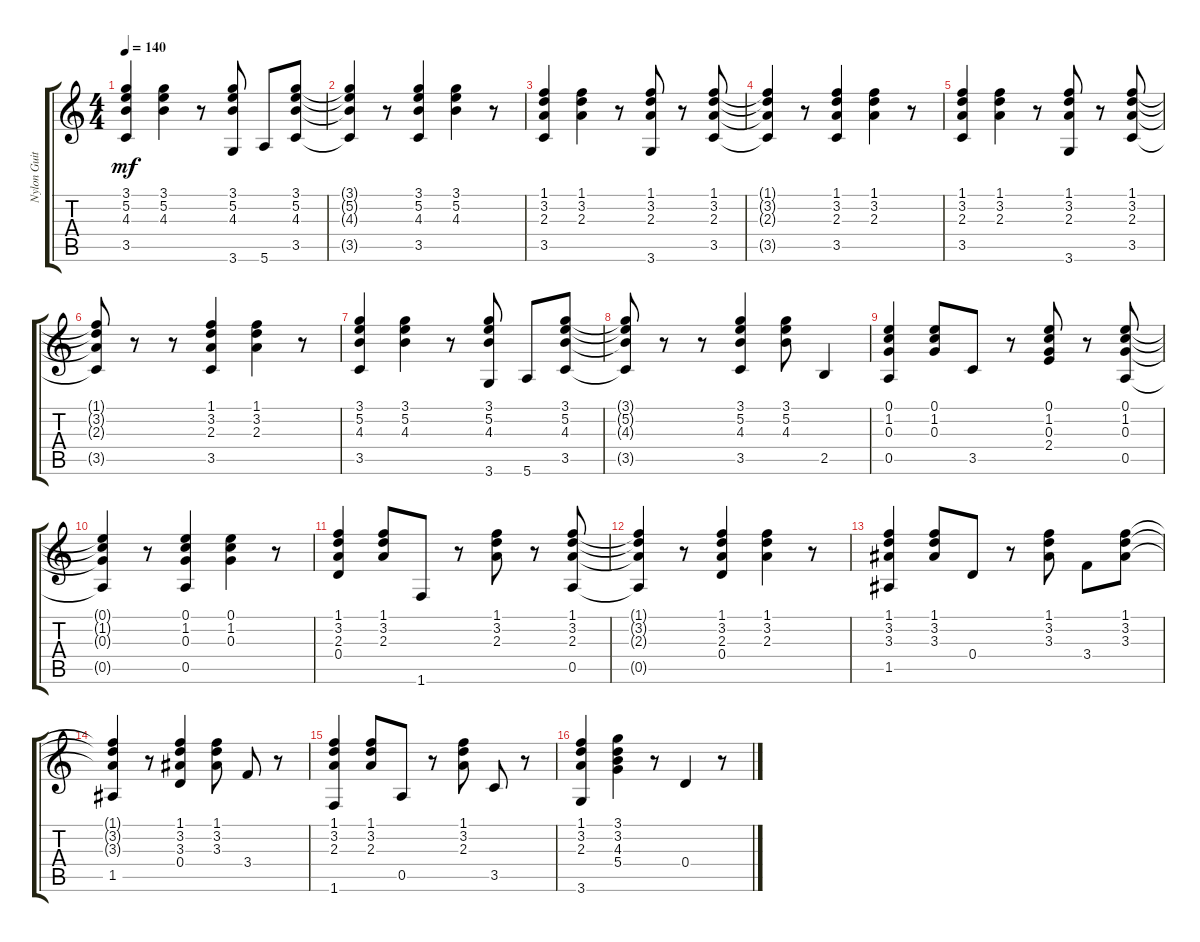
\track ("Nylon Guitar" "Nylon Guit") {instrument acousticguitarnylon}
\staff {score tabs}
\tuning (E4 B3 G3 D3 A2 E2) {hide}
\ts (4 4)
\section ("" "")
\tempo 140
\clef g2
\ks c
(3.1 5.2 4.3 3.5).4{dy mf} (3.1 5.2 4.3).4 r.8 (3.1 5.2 4.3 3.6).8 5.6.8 (3.1 5.2 4.3 3.5).8 |
(3.1{t} 5.2{t} 4.3{t} 3.5{t}).4 r.8 (3.1 5.2 4.3 3.5).4 (3.1 5.2 4.3).4 r.8 |
(1.1 3.2 2.3 3.5).4 (1.1 3.2 2.3).4 r.8 (1.1 3.2 2.3 3.6).8 r.8 (1.1 3.2 2.3 3.5).8 |
(1.1{t} 3.2{t} 2.3{t} 3.5{t}).4 r.8 (1.1 3.2 2.3 3.5).4 (1.1 3.2 2.3).4 r.8 |
(1.1 3.2 2.3 3.5).4 (1.1 3.2 2.3).4 r.8 (1.1 3.2 2.3 3.6).8 r.8 (1.1 3.2 2.3 3.5).8 |
(1.1{t} 3.2{t} 2.3{t} 3.5{t}).8 r.8 r.8 (1.1 3.2 2.3 3.5).4 (1.1 3.2 2.3).4 r.8 |
(3.1 5.2 4.3 3.5).4 (3.1 5.2 4.3).4 r.8 (3.1 5.2 4.3 3.6).8 5.6.8 (3.1 5.2 4.3 3.5).8 |
(3.1{t} 5.2{t} 4.3{t} 3.5{t}).8 r.8 r.8 (3.1 5.2 4.3 3.5).4 (3.1 5.2 4.3).8 2.5.4 |
(0.1 1.2 0.3 0.5).4 (0.1 1.2 0.3).8 3.5.8 r.8 (0.1 1.2 0.3 2.4).8 r.8 (0.1 1.2 0.3 0.5).8 |
(0.1{t} 1.2{t} 0.3{t} 0.5{t}).4 r.8 (0.1 1.2 0.3 0.5).4 (0.1 1.2 0.3).4 r.8 |
(1.1 3.2 2.3 0.4).4 (1.1 3.2 2.3).8 1.6.8 r.8 (1.1 3.2 2.3).8 r.8 (1.1 3.2 2.3 0.5).8 |
(1.1{t} 3.2{t} 2.3{t} 0.5{t}).4 r.8 (1.1 3.2 2.3 0.4).4 (1.1 3.2 2.3).4 r.8 |
(1.1 3.2 3.3 1.5).4 (1.1 3.2 3.3).8 0.4.8 r.8 (1.1 3.2 3.3).8 3.4.8 (1.1 3.2 3.3).8 |
(1.1{t} 3.2{t} 3.3{t} 1.5).4 r.8 (1.1 3.2 3.3 0.4).4 (1.1 3.2 3.3).8 3.4.8 r.8 |
(1.1 3.2 2.3 1.6).4 (1.1 3.2 2.3).8 0.5.8 r.8 (1.1 3.2 2.3).8 3.5.8 r.8 |
(1.1 3.2 2.3 3.6).4 (3.1 3.2 4.3 5.4).4 r.8 0.4.4 r.8
